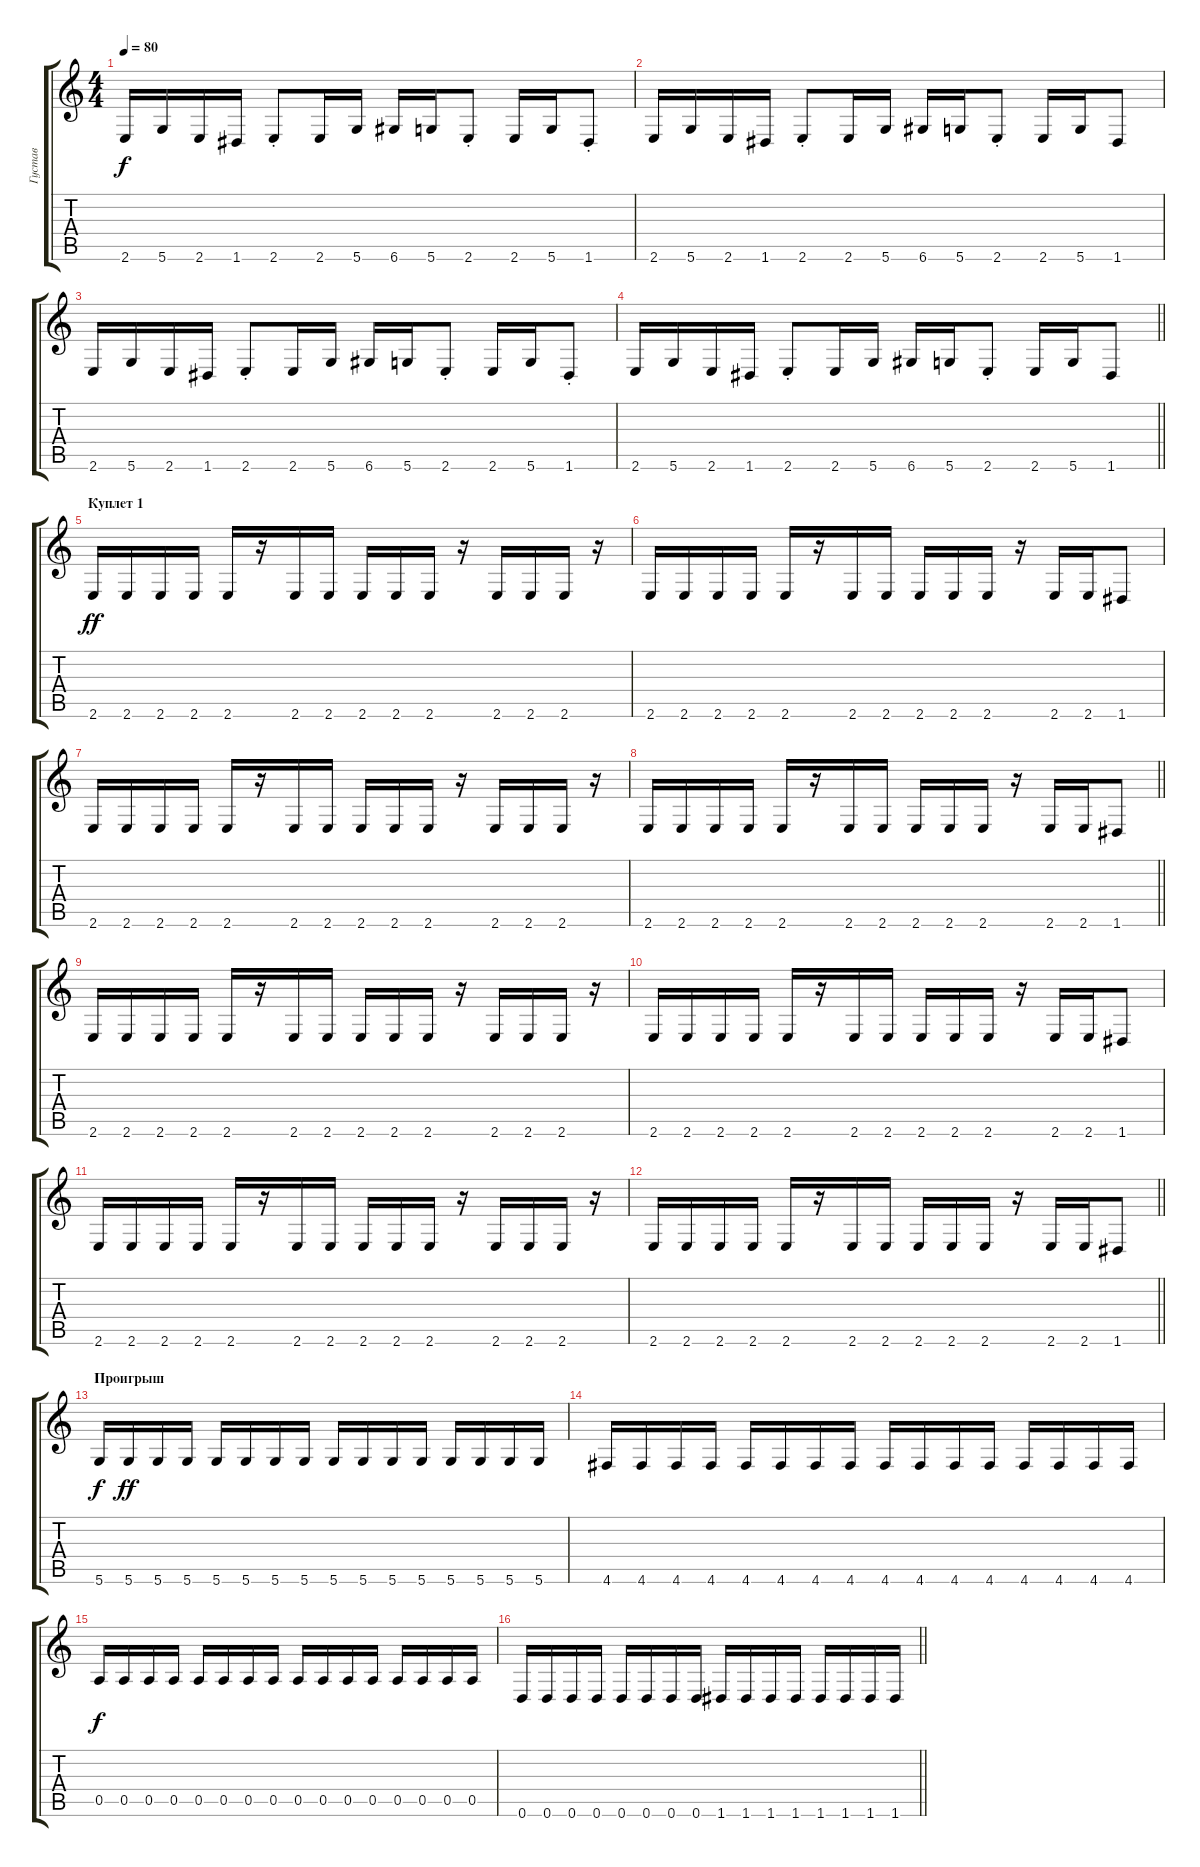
\track ("Густав" "Густав") {instrument electricbassfinger}
\staff {score tabs}
\tuning (E4 B3 G3 D3 A2 D2) {hide}
\ts (4 4)
\tempo 80
\clef g2
\ks c
2.6.16{dy f} 5.6.16 2.6.16 1.6.16 2.6{st}.8 2.6.16 5.6.16 6.6.16 5.6.16 2.6{st}.8 2.6.16 5.6.16 1.6{st}.8 |
2.6.16 5.6.16 2.6.16 1.6.16 2.6{st}.8 2.6.16 5.6.16 6.6.16 5.6.16 2.6{st}.8 2.6.16 5.6.16 1.6.8 |
2.6.16 5.6.16 2.6.16 1.6.16 2.6{st}.8 2.6.16 5.6.16 6.6.16 5.6.16 2.6{st}.8 2.6.16 5.6.16 1.6{st}.8 |
\barLineRight lightlight
2.6.16 5.6.16 2.6.16 1.6.16 2.6{st}.8 2.6.16 5.6.16 6.6.16 5.6.16 2.6{st}.8 2.6.16 5.6.16 1.6.8 |
\section ("" "Куплет 1")
2.6.16{dy ff} 2.6.16 2.6.16 2.6.16 2.6.16 r.16 2.6.16 2.6.16 2.6.16 2.6.16 2.6.16 r.16 2.6.16 2.6.16 2.6.16 r.16 |
2.6.16 2.6.16 2.6.16 2.6.16 2.6.16 r.16 2.6.16 2.6.16 2.6.16 2.6.16 2.6.16 r.16 2.6.16 2.6.16 1.6.8 |
2.6.16 2.6.16 2.6.16 2.6.16 2.6.16 r.16 2.6.16 2.6.16 2.6.16 2.6.16 2.6.16 r.16 2.6.16 2.6.16 2.6.16 r.16 |
\barLineRight lightlight
2.6.16 2.6.16 2.6.16 2.6.16 2.6.16 r.16 2.6.16 2.6.16 2.6.16 2.6.16 2.6.16 r.16 2.6.16 2.6.16 1.6.8 |
2.6.16 2.6.16 2.6.16 2.6.16 2.6.16 r.16 2.6.16 2.6.16 2.6.16 2.6.16 2.6.16 r.16 2.6.16 2.6.16 2.6.16 r.16 |
2.6.16 2.6.16 2.6.16 2.6.16 2.6.16 r.16 2.6.16 2.6.16 2.6.16 2.6.16 2.6.16 r.16 2.6.16 2.6.16 1.6.8 |
2.6.16 2.6.16 2.6.16 2.6.16 2.6.16 r.16 2.6.16 2.6.16 2.6.16 2.6.16 2.6.16 r.16 2.6.16 2.6.16 2.6.16 r.16 |
\barLineRight lightlight
2.6.16 2.6.16 2.6.16 2.6.16 2.6.16 r.16 2.6.16 2.6.16 2.6.16 2.6.16 2.6.16 r.16 2.6.16 2.6.16 1.6.8 |
\section ("" "Проигрыш")
5.6.16{dy f} 5.6.16{dy ff} 5.6.16 5.6.16 5.6.16 5.6.16 5.6.16 5.6.16 5.6.16 5.6.16 5.6.16 5.6.16 5.6.16 5.6.16 5.6.16 5.6.16 |
4.6.16 4.6.16 4.6.16 4.6.16 4.6.16 4.6.16 4.6.16 4.6.16 4.6.16 4.6.16 4.6.16 4.6.16 4.6.16 4.6.16 4.6.16 4.6.16 |
0.5.16{dy f} 0.5.16 0.5.16 0.5.16 0.5.16 0.5.16 0.5.16 0.5.16 0.5.16 0.5.16 0.5.16 0.5.16 0.5.16 0.5.16 0.5.16 0.5.16 |
\barLineRight lightlight
0.6.16 0.6.16 0.6.16 0.6.16 0.6.16 0.6.16 0.6.16 0.6.16 1.6.16 1.6.16 1.6.16 1.6.16 1.6.16 1.6.16 1.6.16 1.6.16
